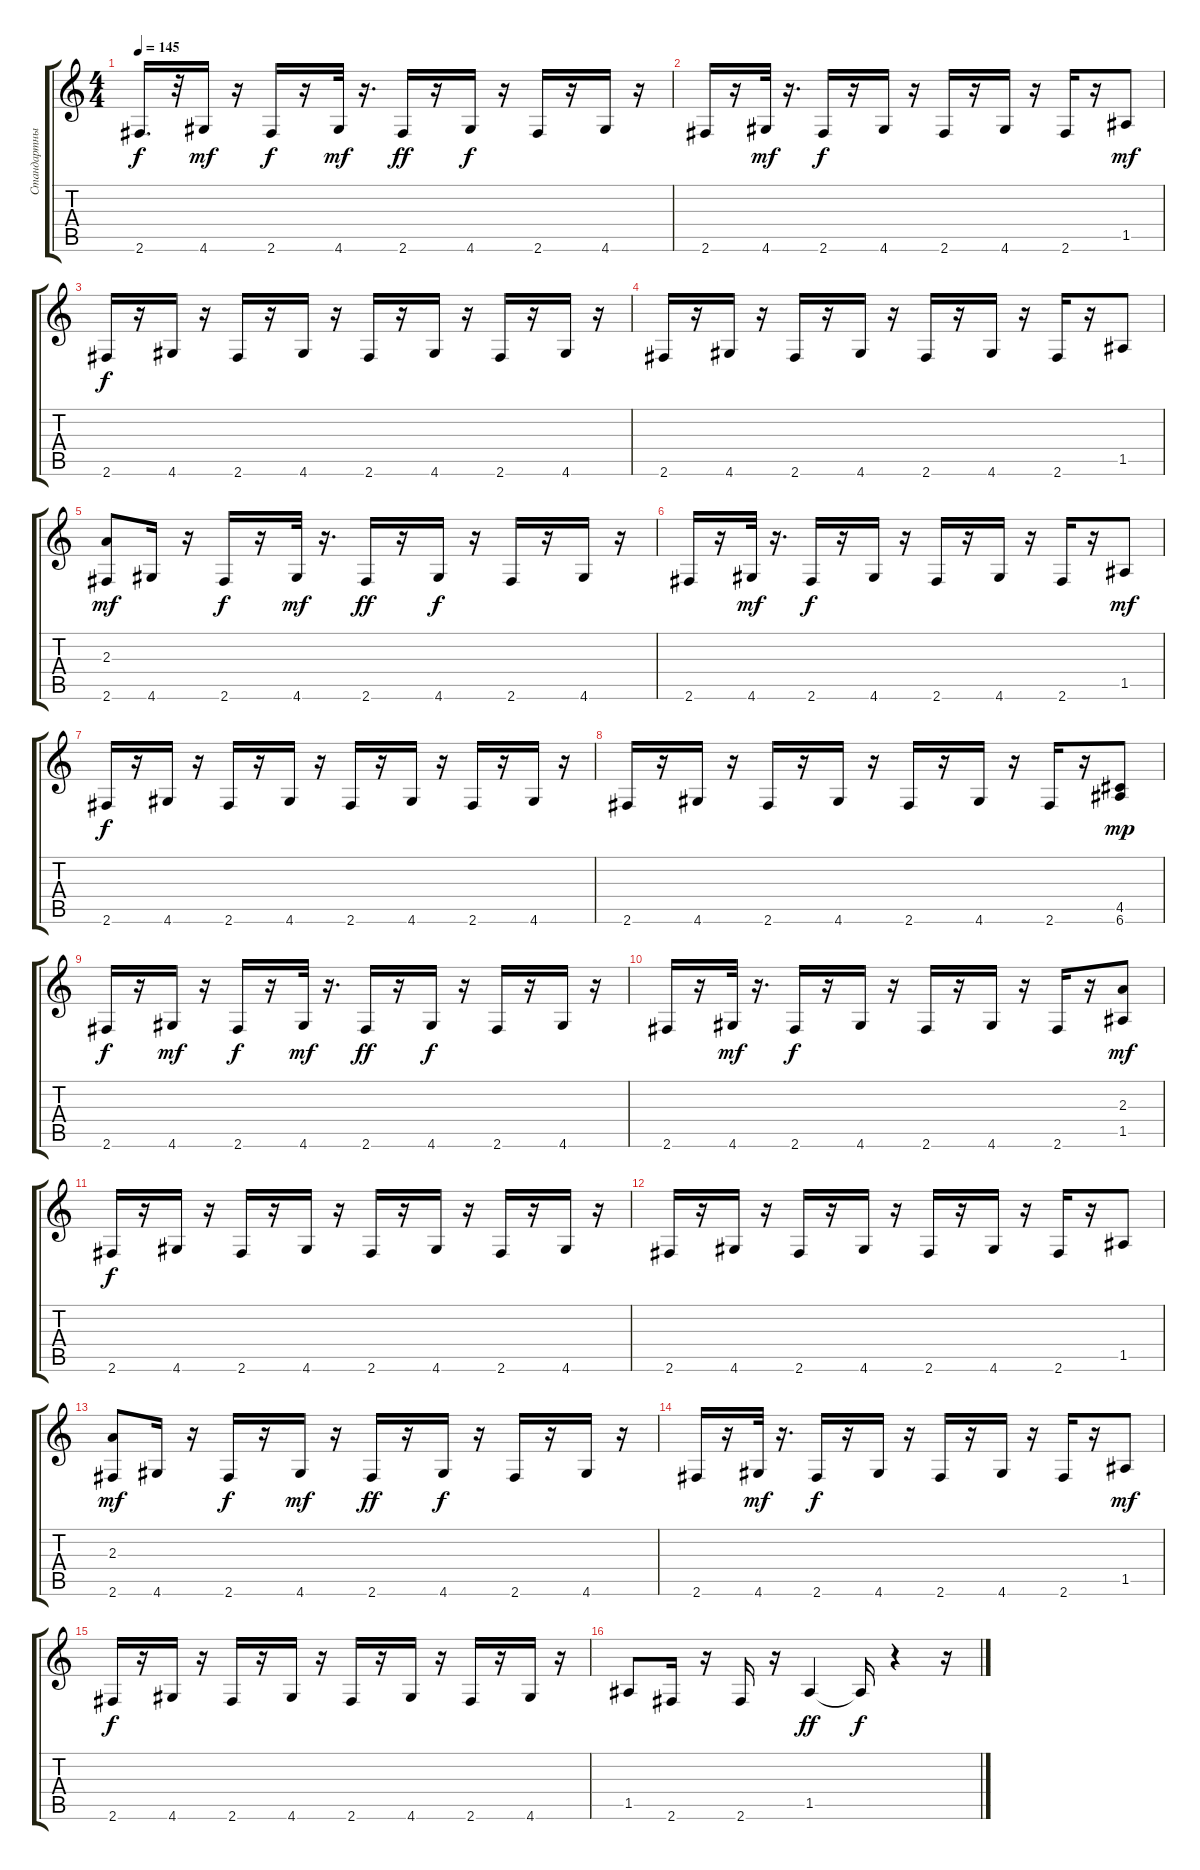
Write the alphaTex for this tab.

\track ("Стандартный Набор" "Стандартны") {instrument electricbasspick}
\staff {score tabs}
\tuning (E4 B3 G3 D3 A2 E2) {hide}
\ts (4 4)
\tempo 145
\clef g2
\ks c
2.6.16{d dy f} r.32 4.6.16{dy mf} r.16 2.6.16{dy f} r.16 4.6.32{dy mf} r.16{d} 2.6.16{dy ff} r.16 4.6.16{dy f} r.16 2.6.16 r.16 4.6.16 r.16 |
2.6.16 r.16 4.6.32{dy mf} r.16{d} 2.6.16{dy f} r.16 4.6.16 r.16 2.6.16 r.16 4.6.16 r.16 2.6.16 r.16 1.5.8{dy mf} |
2.6.16{dy f} r.16 4.6.16 r.16 2.6.16 r.16 4.6.16 r.16 2.6.16 r.16 4.6.16 r.16 2.6.16 r.16 4.6.16 r.16 |
2.6.16 r.16 4.6.16 r.16 2.6.16 r.16 4.6.16 r.16 2.6.16 r.16 4.6.16 r.16 2.6.16 r.16 1.5.8 |
(2.3 2.6).8{dy mf} 4.6.16 r.16 2.6.16{dy f} r.16 4.6.32{dy mf} r.16{d} 2.6.16{dy ff} r.16 4.6.16{dy f} r.16 2.6.16 r.16 4.6.16 r.16 |
2.6.16 r.16 4.6.32{dy mf} r.16{d} 2.6.16{dy f} r.16 4.6.16 r.16 2.6.16 r.16 4.6.16 r.16 2.6.16 r.16 1.5.8{dy mf} |
2.6.16{dy f} r.16 4.6.16 r.16 2.6.16 r.16 4.6.16 r.16 2.6.16 r.16 4.6.16 r.16 2.6.16 r.16 4.6.16 r.16 |
2.6.16 r.16 4.6.16 r.16 2.6.16 r.16 4.6.16 r.16 2.6.16 r.16 4.6.16 r.16 2.6.16 r.16 (4.5 6.6).8{dy mp} |
2.6.16{dy f} r.16 4.6.16{dy mf} r.16 2.6.16{dy f} r.16 4.6.32{dy mf} r.16{d} 2.6.16{dy ff} r.16 4.6.16{dy f} r.16 2.6.16 r.16 4.6.16 r.16 |
2.6.16 r.16 4.6.32{dy mf} r.16{d} 2.6.16{dy f} r.16 4.6.16 r.16 2.6.16 r.16 4.6.16 r.16 2.6.16 r.16 (2.3 1.5).8{dy mf} |
2.6.16{dy f} r.16 4.6.16 r.16 2.6.16 r.16 4.6.16 r.16 2.6.16 r.16 4.6.16 r.16 2.6.16 r.16 4.6.16 r.16 |
2.6.16 r.16 4.6.16 r.16 2.6.16 r.16 4.6.16 r.16 2.6.16 r.16 4.6.16 r.16 2.6.16 r.16 1.5.8 |
(2.3 2.6).8{dy mf} 4.6.16 r.16 2.6.16{dy f} r.16 4.6.16{dy mf} r.16 2.6.16{dy ff} r.16 4.6.16{dy f} r.16 2.6.16 r.16 4.6.16 r.16 |
2.6.16 r.16 4.6.32{dy mf} r.16{d} 2.6.16{dy f} r.16 4.6.16 r.16 2.6.16 r.16 4.6.16 r.16 2.6.16 r.16 1.5.8{dy mf} |
2.6.16{dy f} r.16 4.6.16 r.16 2.6.16 r.16 4.6.16 r.16 2.6.16 r.16 4.6.16 r.16 2.6.16 r.16 4.6.16 r.16 |
1.5.8 2.6.16 r.16 2.6.16 r.16 1.5.4{dy ff} 1.5{t}.16{dy f} r.4 r.16
